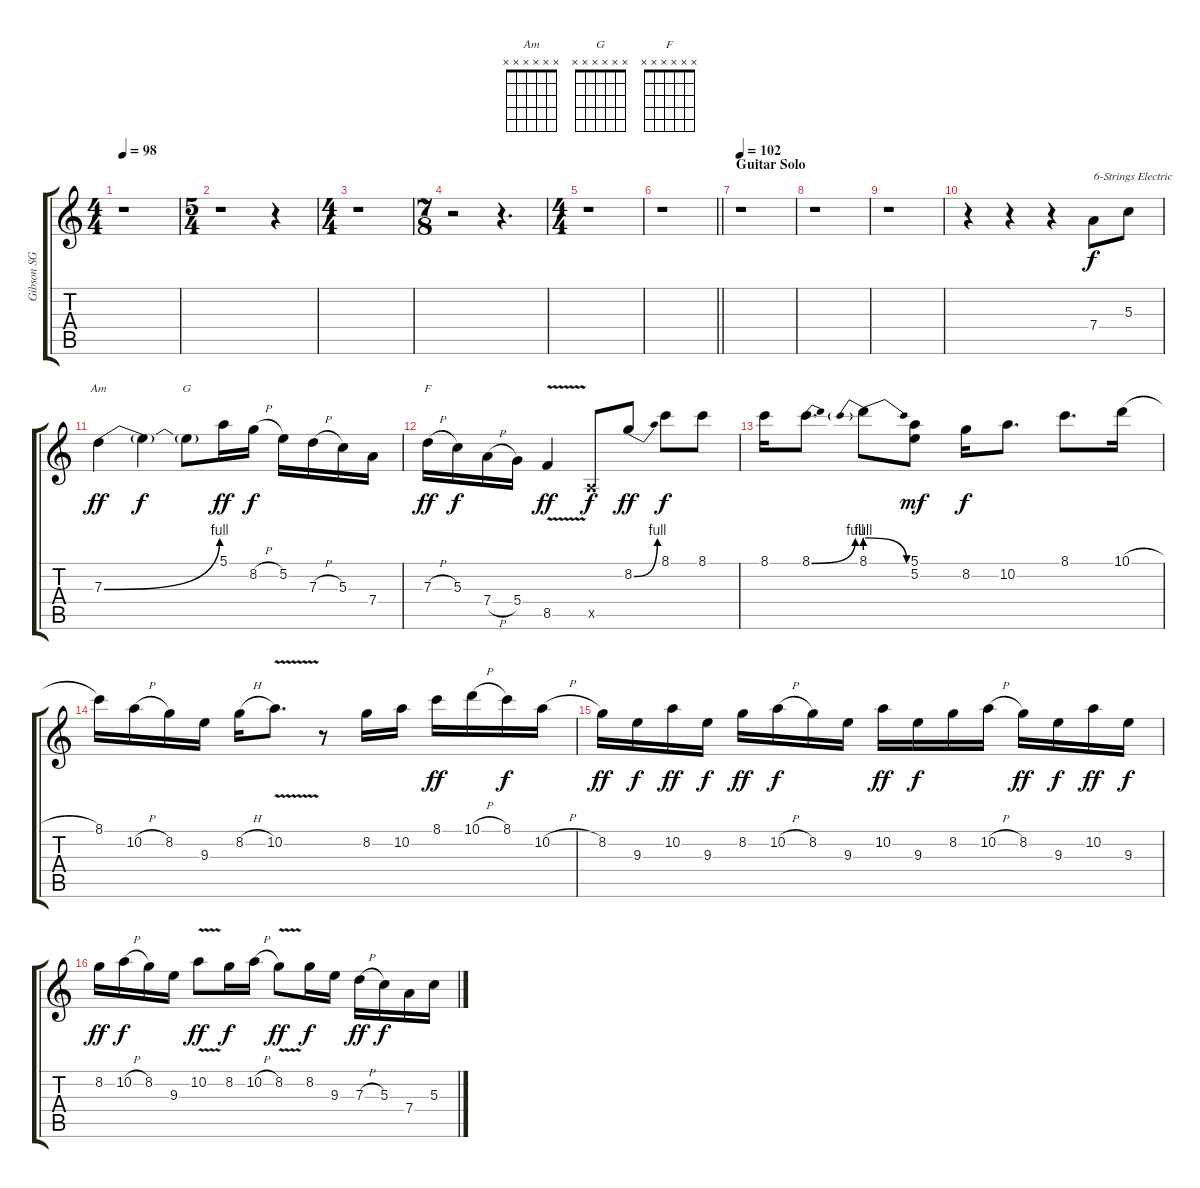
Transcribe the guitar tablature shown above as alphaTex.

\track ("Gibson SG   6 Strings" "Gibson SG ") {instrument overdrivenguitar}
\staff {score tabs}
\tuning (E4 B3 G3 D3 A2 E2) {hide}
\chord ("Am" x x x x x x)
\chord ("G" x x x x x x)
\chord ("F" x x x x x x)
\ts (4 4)
\tempo 98
\clef g2
\ks c
r.1{dy f} |
\ts (5 4)
r.1 r.4 |
\ts (4 4)
r.1 |
\ts (7 8)
r.2 r.4{d} |
\ts (4 4)
r.1 |
\barLineRight lightlight
r.1 |
\section ("" "Guitar Solo")
\tempo 102
r.1 |
r.1 |
r.1 |
r.4 r.4 r.4 7.4.8{txt "6-Strings Electric"} 5.3.8 |
7.3{be (bend 0 0 60 4)}.4{ch "Am" dy ff} 7.3{t}.4{dy f} 7.3{t}.8{ch "G"} 5.1.16{dy ff} 8.2{h}.16{dy f} 5.2.16 7.3{h}.16 5.3.16 7.4.16 |
7.3{h}.16{ch "F" dy ff} 5.3.16{dy f} 7.4{h}.16 5.4.16 8.5{v}.4{dy ff} 0.5{x}.8{dy f} 8.2{be (bend 0 0 60 4)}.8{dy ff} 8.1.8{dy f} 8.1.8 |
8.1.16 8.1{be (bend 0 0 60 4)}.8{d} 8.1{be (prebendrelease 0 4 60 0)}.8 (5.1 5.2).8{dy mf} 8.2.16{dy f} 10.2.8{d} 8.1.8{d} 10.1{h}.16 |
8.1.16 10.2{h}.16 8.2.16 9.3.16 8.2{h}.16 10.2{v}.8{d} r.8 8.2.16 10.2.16 8.1.16{dy ff} 10.1{h}.16 8.1.16{dy f} 10.2{h}.16 |
8.2.16{dy ff} 9.3.16{dy f} 10.2.16{dy ff} 9.3.16{dy f} 8.2.16{dy ff} 10.2{h}.16{dy f} 8.2.16 9.3.16 10.2.16{dy ff} 9.3.16{dy f} 8.2.16 10.2{h}.16 8.2.16{dy ff} 9.3.16{dy f} 10.2.16{dy ff} 9.3.16{dy f} |
8.2.16{dy ff} 10.2{h}.16{dy f} 8.2.16 9.3.16 10.2{v}.8{dy ff} 8.2.16{dy f} 10.2{h}.16 8.2{v}.8{dy ff} 8.2.16{dy f} 9.3.16 7.3{h}.16{dy ff} 5.3.16{dy f} 7.4.16 5.3.16
